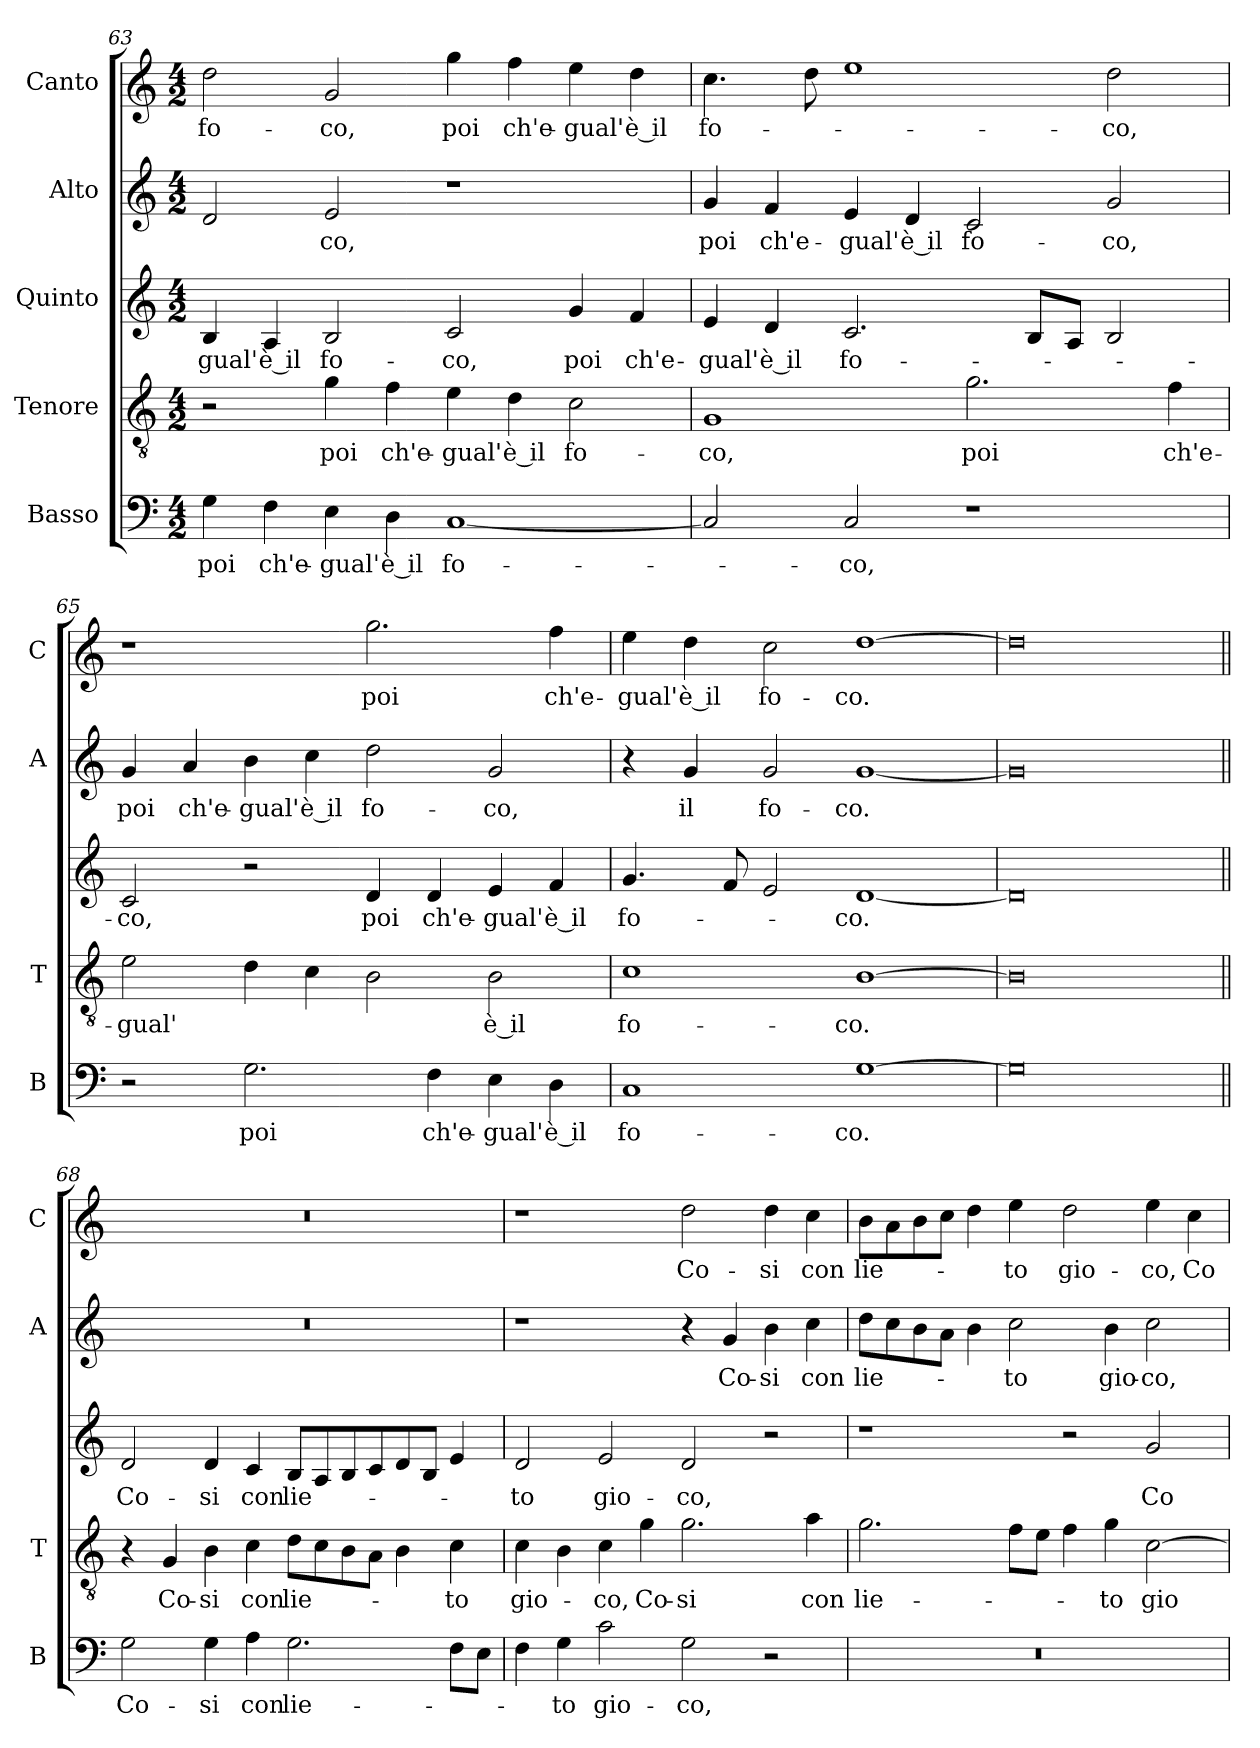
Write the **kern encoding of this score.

**kern	**text	**kern	**text	**kern	**text	**kern	**text	**kern	**text
*part5	*part5	*part4	*part4	*part3	*part3	*part2	*part2	*part1	*part1
*staff5	*staff5	*staff4	*staff4	*staff3	*staff3	*staff2	*staff2	*staff1	*staff1
*I"Basso	*	*I"Tenore	*	*I"Quinto	*	*I"Alto	*	*I"Canto	*
*I'B	*	*I'T	*	*	*	*I'A	*	*I'C	*
*clefF4	*	*clefGv2	*	*clefG2	*	*clefG2	*	*clefG2	*
*k[]	*	*k[]	*	*k[]	*	*k[]	*	*k[]	*
*C:	*	*C:	*	*C:	*	*C:	*	*C:	*
*M4/2	*	*M4/2	*	*M4/2	*	*M4/2	*	*M4/2	*
=63	=63	=63	=63	=63	=63	=63	=63	=63	=63
!	!LO:LY:b	!	!	!	!LO:LY:b	!	!	!	!LO:LY:b
4G\	poi	2r	.	4B/	-gual'	2d/	.	2dd\	fo-
!	!LO:LY:b	!	!	!	!LO:LY:b	!	!	!	!
4F\	ch'e-	.	.	4A/	è il	.	.	.	.
!	!LO:LY:b	!	!LO:LY:b	!	!LO:LY:b	!	!LO:LY:b	!	!LO:LY:b
4E\	-gual'	4g\	poi	2B/	fo-	2e/	-co,	2g/	-co,
!	!LO:LY:b	!	!LO:LY:b	!	!	!	!	!	!
4D\	è il	4f\	ch'e-	.	.	.	.	.	.
!	!LO:LY:b	!	!LO:LY:b	!	!LO:LY:b	!	!	!	!LO:LY:b
[1C	fo-	4e\	-gual'	2c/	-co,	1r	.	4gg\	poi
!	!	!	!LO:LY:b	!	!	!	!	!	!LO:LY:b
.	.	4d\	è il	.	.	.	.	4ff\	ch'e-
!	!	!	!LO:LY:b	!	!LO:LY:b	!	!	!	!LO:LY:b
.	.	2c\	fo-	4g/	poi	.	.	4ee\	-gual'
!	!	!	!	!	!LO:LY:b	!	!	!	!LO:LY:b
.	.	.	.	4f/	ch'e-	.	.	4dd\	è il
!!LO:LB:g=z
=64	=64	=64	=64	=64	=64	=64	=64	=64	=64
!	!	!	!LO:LY:b	!	!LO:LY:b	!	!LO:LY:b	!	!LO:LY:b
2C/]	.	1G	-co,	4e/	-gual'	4g/	poi	4.cc\	fo-
!	!	!	!	!	!LO:LY:b	!	!LO:LY:b	!	!
.	.	.	.	4d/	è il	4f/	ch'e-	.	.
.	.	.	.	.	.	.	.	8dd\	.
!	!LO:LY:b	!	!	!	!LO:LY:b	!	!LO:LY:b	!	!
2C/	-co,	.	.	2.c/	fo-	4e/	-gual'	1ee	.
!	!	!	!	!	!	!	!LO:LY:b	!	!
.	.	.	.	.	.	4d/	è il	.	.
!	!	!	!LO:LY:b	!	!	!	!LO:LY:b	!	!
1r	.	2.g\	poi	.	.	2c/	fo-	.	.
.	.	.	.	8B/L	.	.	.	.	.
.	.	.	.	8A/J	.	.	.	.	.
!	!	!	!	!	!	!	!LO:LY:b	!	!LO:LY:b
.	.	.	.	2B/	.	2g/	-co,	2dd\	-co,
!	!	!	!LO:LY:b	!	!	!	!	!	!
.	.	4f\	ch'e-	.	.	.	.	.	.
=65	=65	=65	=65	=65	=65	=65	=65	=65	=65
!	!	!	!LO:LY:b	!	!LO:LY:b	!	!LO:LY:b	!	!
2r	.	2e\	-gual'	2c/	-co,	4g/	poi	1r	.
!	!	!	!	!	!	!	!LO:LY:b	!	!
.	.	.	.	.	.	4a/	ch'e-	.	.
!	!LO:LY:b	!	!	!	!	!	!LO:LY:b	!	!
2.G\	poi	4d\	.	2r	.	4b\	-gual'	.	.
!	!	!	!	!	!	!	!LO:LY:b	!	!
.	.	4c\	.	.	.	4cc\	è il	.	.
!	!	!	!	!	!LO:LY:b	!	!LO:LY:b	!	!LO:LY:b
.	.	2B\	.	4d/	poi	2dd\	fo-	2.gg\	poi
!	!LO:LY:b	!	!	!	!LO:LY:b	!	!	!	!
4F\	ch'e-	.	.	4d/	ch'e-	.	.	.	.
!	!LO:LY:b	!	!LO:LY:b	!	!LO:LY:b	!	!LO:LY:b	!	!
4E\	-gual'	2B\	è il	4e/	-gual'	2g/	-co,	.	.
!	!LO:LY:b	!	!	!	!LO:LY:b	!	!	!	!LO:LY:b
4D\	è il	.	.	4f/	è il	.	.	4ff\	ch'e-
=66	=66	=66	=66	=66	=66	=66	=66	=66	=66
!	!LO:LY:b	!	!LO:LY:b	!	!LO:LY:b	!	!	!	!LO:LY:b
1C	fo-	1c	fo-	4.g/	fo-	4r	.	4ee\	-gual'
!	!	!	!	!	!	!	!LO:LY:b	!	!LO:LY:b
.	.	.	.	.	.	4g/	il	4dd\	è il
.	.	.	.	8f/	.	.	.	.	.
!	!	!	!	!	!	!	!LO:LY:b	!	!LO:LY:b
.	.	.	.	2e/	.	2g/	fo-	2cc\	fo-
!	!LO:LY:b	!	!LO:LY:b	!	!LO:LY:b	!	!LO:LY:b	!	!LO:LY:b
[1G	-co.	[1B	-co.	[1d	-co.	[1g	-co.	[1dd	-co.
=67	=67	=67	=67	=67	=67	=67	=67	=67	=67
0G]	.	0B]	.	0d]	.	0g]	.	0dd]	.
!!LO:PB:g=z
=68||	=68||	=68||	=68||	=68||	=68||	=68||	=68||	=68||	=68||
!	!LO:LY:b	!	!	!	!LO:LY:b	!	!	!	!
2G\	Co-	4r	.	2d/	Co-	0r	.	0r	.
!	!	!	!LO:LY:b	!	!	!	!	!	!
.	.	4G/	Co-	.	.	.	.	.	.
!	!LO:LY:b	!	!LO:LY:b	!	!LO:LY:b	!	!	!	!
4G\	-si	4B\	-si	4d/	-si	.	.	.	.
!	!LO:LY:b	!	!LO:LY:b	!	!LO:LY:b	!	!	!	!
4A\	con	4c\	con	4c/	con	.	.	.	.
!	!LO:LY:b	!	!LO:LY:b	!	!LO:LY:b	!	!	!	!
2.G\	lie-	8d\L	lie-	8B/L	lie-	.	.	.	.
.	.	8c\	.	8A/	.	.	.	.	.
.	.	8B\	.	8B/	.	.	.	.	.
.	.	8A\J	.	8c/	.	.	.	.	.
.	.	4B\	.	8d/	.	.	.	.	.
.	.	.	.	8B/J	.	.	.	.	.
!	!	!	!LO:LY:b	!	!	!	!	!	!
8F\L	.	4c\	-to	4e/	.	.	.	.	.
8E\J	.	.	.	.	.	.	.	.	.
=69	=69	=69	=69	=69	=69	=69	=69	=69	=69
!	!	!	!LO:LY:b	!	!LO:LY:b	!	!	!	!
4F\	.	4c\	gio-	2d/	-to	1r	.	1r	.
!	!LO:LY:b	!	!	!	!	!	!	!	!
4G\	-to	4B\	.	.	.	.	.	.	.
!	!LO:LY:b	!	!LO:LY:b	!	!LO:LY:b	!	!	!	!
2c\	gio-	4c\	-co,	2e/	gio-	.	.	.	.
!	!	!	!LO:LY:b	!	!	!	!	!	!
.	.	4g\	Co-	.	.	.	.	.	.
!	!LO:LY:b	!	!LO:LY:b	!	!LO:LY:b	!	!	!	!LO:LY:b
2G\	-co,	2.g\	-si	2d/	-co,	4r	.	2dd\	Co-
!	!	!	!	!	!	!	!LO:LY:b	!	!
.	.	.	.	.	.	4g/	Co-	.	.
!	!	!	!	!	!	!	!LO:LY:b	!	!LO:LY:b
2r	.	.	.	2r	.	4b\	-si	4dd\	-si
!	!	!	!LO:LY:b	!	!	!	!LO:LY:b	!	!LO:LY:b
.	.	4a\	con	.	.	4cc\	con	4cc\	con
=70	=70	=70	=70	=70	=70	=70	=70	=70	=70
!	!	!	!LO:LY:b	!	!	!	!LO:LY:b	!	!LO:LY:b
0r	.	2.g\	lie-	1r	.	8dd\L	lie-	8b\L	lie-
.	.	.	.	.	.	8cc\	.	8a\	.
.	.	.	.	.	.	8b\	.	8b\	.
.	.	.	.	.	.	8a\J	.	8cc\J	.
.	.	.	.	.	.	4b\	.	4dd\	.
!	!	!	!	!	!	!	!LO:LY:b	!	!LO:LY:b
.	.	8f\L	.	.	.	2cc\	-to	4ee\	-to
.	.	8e\J	.	.	.	.	.	.	.
!	!	!	!	!	!	!	!	!	!LO:LY:b
.	.	4f\	.	2r	.	.	.	2dd\	gio-
!	!	!	!LO:LY:b	!	!	!	!LO:LY:b	!	!
.	.	4g\	-to	.	.	4b\	gio-	.	.
!	!	!	!LO:LY:b	!	!LO:LY:b	!	!LO:LY:b	!	!LO:LY:b
.	.	[2c\	gio-	2g/	Co-	2cc\	-co,	4ee\	-co,
!	!	!	!	!	!	!	!	!	!LO:LY:b
.	.	.	.	.	.	.	.	4cc\	Co-
=	=	=	=	=	=	=	=	=	=
*-	*-	*-	*-	*-	*-	*-	*-	*-	*-
